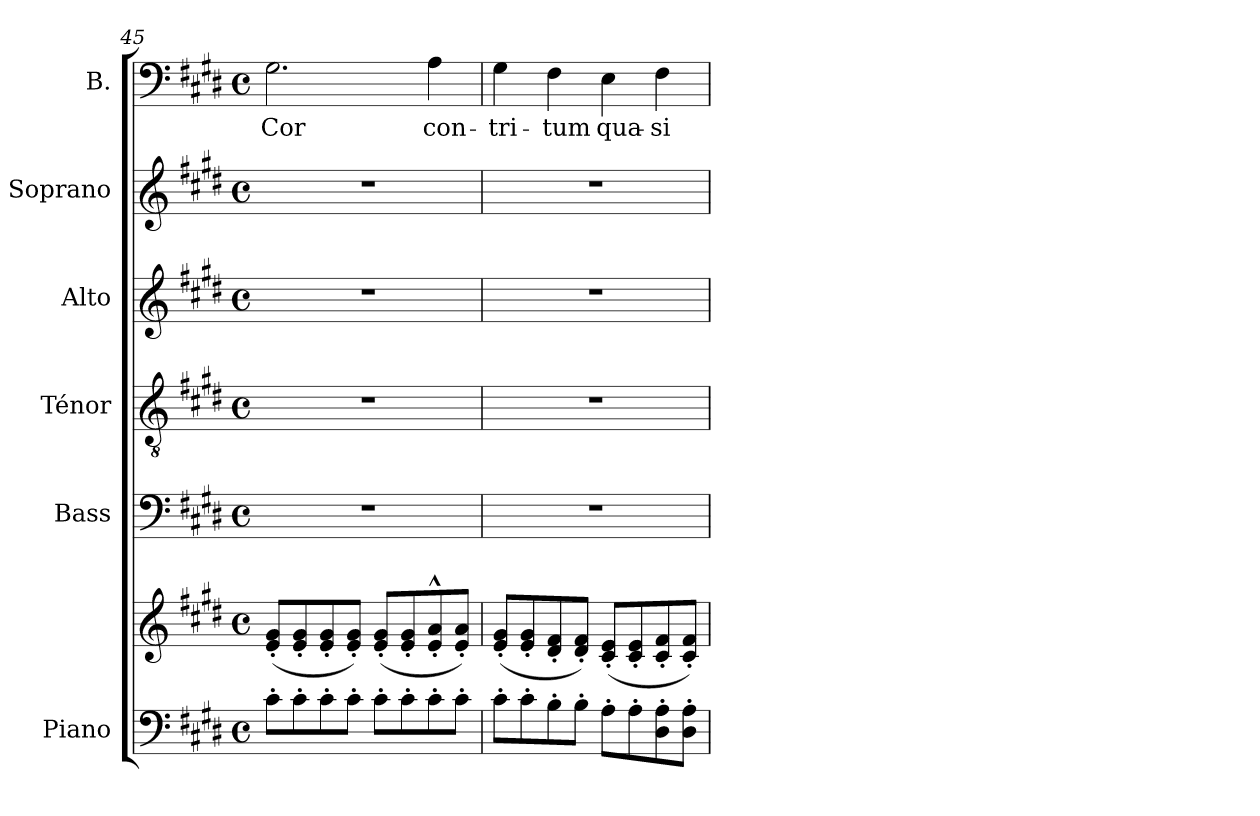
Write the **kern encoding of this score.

**kern	**kern	**kern	**kern	**kern	**kern	**kern	**text
*part6	*part6	*part5	*part4	*part3	*part2	*part1	*part1
*staff7	*staff6	*staff5	*staff4	*staff3	*staff2	*staff1	*staff1
*I"Piano	*	*I"Bass	*I"Ténor	*I"Alto	*I"Soprano	*I"B.	*
*I'Pno.	*	*I'B.	*I'T.	*I'A.	*I'S.	*I'B.	*
*clefF4	*clefG2	*clefF4	*clefGv2	*clefG2	*clefG2	*clefF4	*
*k[f#c#g#d#]	*k[f#c#g#d#]	*k[f#c#g#d#]	*k[f#c#g#d#]	*k[f#c#g#d#]	*k[f#c#g#d#]	*k[f#c#g#d#]	*
*M4/4	*M4/4	*M4/4	*M4/4	*M4/4	*M4/4	*M4/4	*
*met(c)	*met(c)	*met(c)	*met(c)	*met(c)	*met(c)	*met(c)	*
=45	=45	=45	=45	=45	=45	=45	=45
8c#'\L	(8e/' 8g#/'L	1r	1r	1r	1r	2.G#\	Cor
8c#'\	8e/' 8g#/'	.	.	.	.	.	.
8c#'\	8e/' 8g#/'	.	.	.	.	.	.
8c#'\J	8e/' 8g#/'J)	.	.	.	.	.	.
8c#'\L	(8e/' 8g#/'L	.	.	.	.	.	.
8c#'\	8e/' 8g#/'	.	.	.	.	.	.
8c#'\	8e/'^^ 8a/'^^	.	.	.	.	4A\	con-
8c#'\J	8e/' 8a/'J)	.	.	.	.	.	.
=46	=46	=46	=46	=46	=46	=46	=46
8c#'\L	(8e/' 8g#/'L	1r	1r	1r	1r	4G#\	-tri-
8c#'\	8e/' 8g#/'	.	.	.	.	.	.
8B'\	8d#/' 8f#/'	.	.	.	.	4F#\	-tum
8B'\J	8d#/' 8f#/'J)	.	.	.	.	.	.
8A'\L	(8c#/' 8e/'L	.	.	.	.	4E\	qua-
8A'\	8c#/' 8e/'	.	.	.	.	.	.
8D#\' 8A\'	8c#/' 8f#/'	.	.	.	.	4F#\	-si
8D#\' 8A\'J	8c#/' 8f#/'J)	.	.	.	.	.	.
=	=	=	=	=	=	=	=
*-	*-	*-	*-	*-	*-	*-	*-
